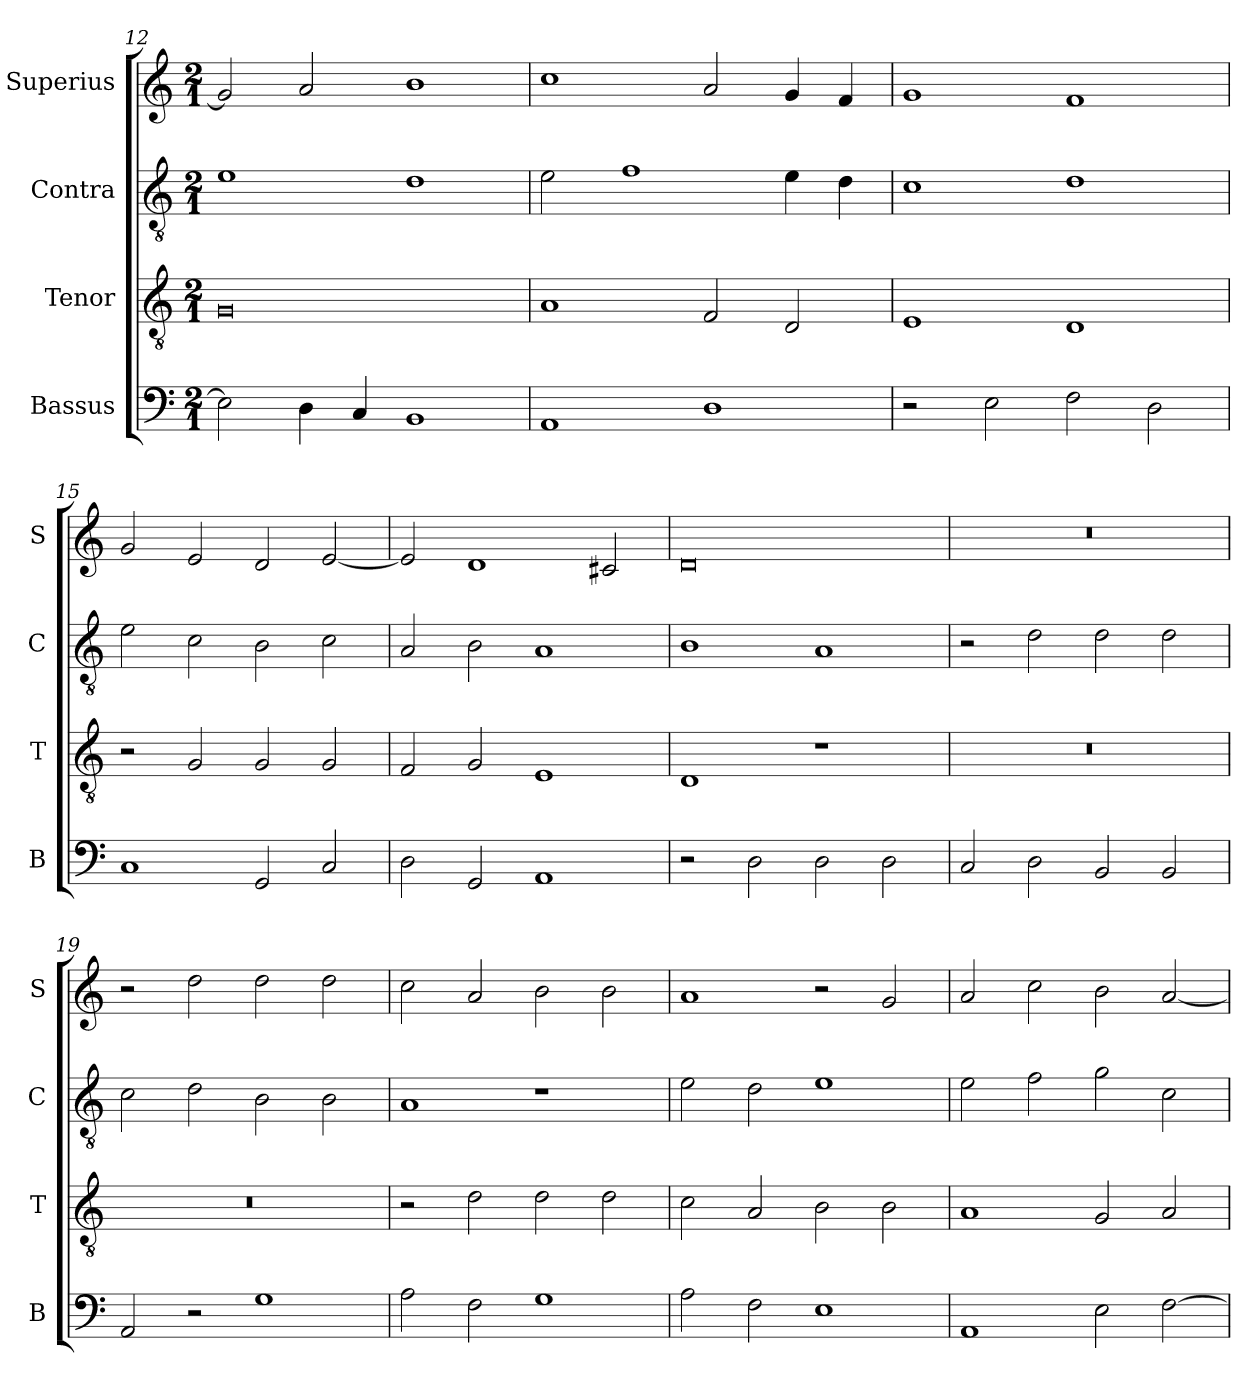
**kern	**kern	**kern	**kern
*part4	*part3	*part2	*part1
*staff4	*staff3	*staff2	*staff1
*I"Bassus	*I"Tenor	*I"Contra	*I"Superius
*I'B	*I'T	*I'C	*I'S
*clefF4	*clefGv2	*clefGv2	*clefG2
*k[]	*k[]	*k[]	*k[]
*M2/1	*M2/1	*M2/1	*M2/1
=12	=12	=12	=12
2E\]	0G	1e	2g/]
4D\	.	.	2a/
4C/	.	.	.
1BB	.	1d	1b
=13	=13	=13	=13
1AA	1A	2e\	1cc
.	.	1f	.
1D	2F/	.	2a/
.	2D/	4e\	4g/
.	.	4d\	4f/
=14	=14	=14	=14
2r	1E	1c	1g
2E\	.	.	.
2F\	1D	1d	1f
2D\	.	.	.
=15	=15	=15	=15
1C	2r	2e\	2g/
.	2G/	2c\	2e/
2GG/	2G/	2B\	2d/
2C/	2G/	2c\	[2e/
=16	=16	=16	=16
2D\	2F/	2A/	2e/]
2GG/	2G/	2B\	1d
1AA	1E	1A	.
.	.	.	2c#X/
=17	=17	=17	=17
2r	1D	1B	0d
2D\	.	.	.
2D\	1r	1A	.
2D\	.	.	.
=18	=18	=18	=18
2C/	0r	2r	0r
2D\	.	2d\	.
2BB/	.	2d\	.
2BB/	.	2d\	.
=19	=19	=19	=19
2AA/	0r	2c\	2r
2r	.	2d\	2dd\
1G	.	2B\	2dd\
.	.	2B\	2dd\
=20	=20	=20	=20
2A\	2r	1A	2cc\
2F\	2d\	.	2a/
1G	2d\	1r	2b\
.	2d\	.	2b\
=21	=21	=21	=21
2A\	2c\	2e\	1a
2F\	2A/	2d\	.
1E	2B\	1e	2r
.	2B\	.	2g/
=22	=22	=22	=22
1AA	1A	2e\	2a/
.	.	2f\	2cc\
2E\	2G/	2g\	2b\
[2F\	2A/	2c\	[2a/
=	=	=	=
*-	*-	*-	*-
